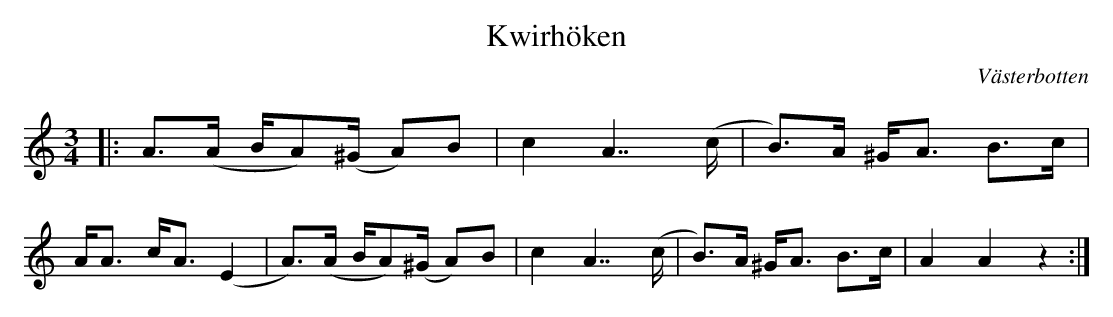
X:1
T:Kwirhöken
O:Västerbotten
M:3/4
L:1/8
K:Am
|: A>(A B/A)(^G/ A)B | c2 A7/(c/ | B)>A ^G<A B>c | A<A c<A (E2 | A)>(A B/A)(^G/ A)B | c2 A7/(c/ | B)>A ^G<A B>c | A2 A2 z2 :|
